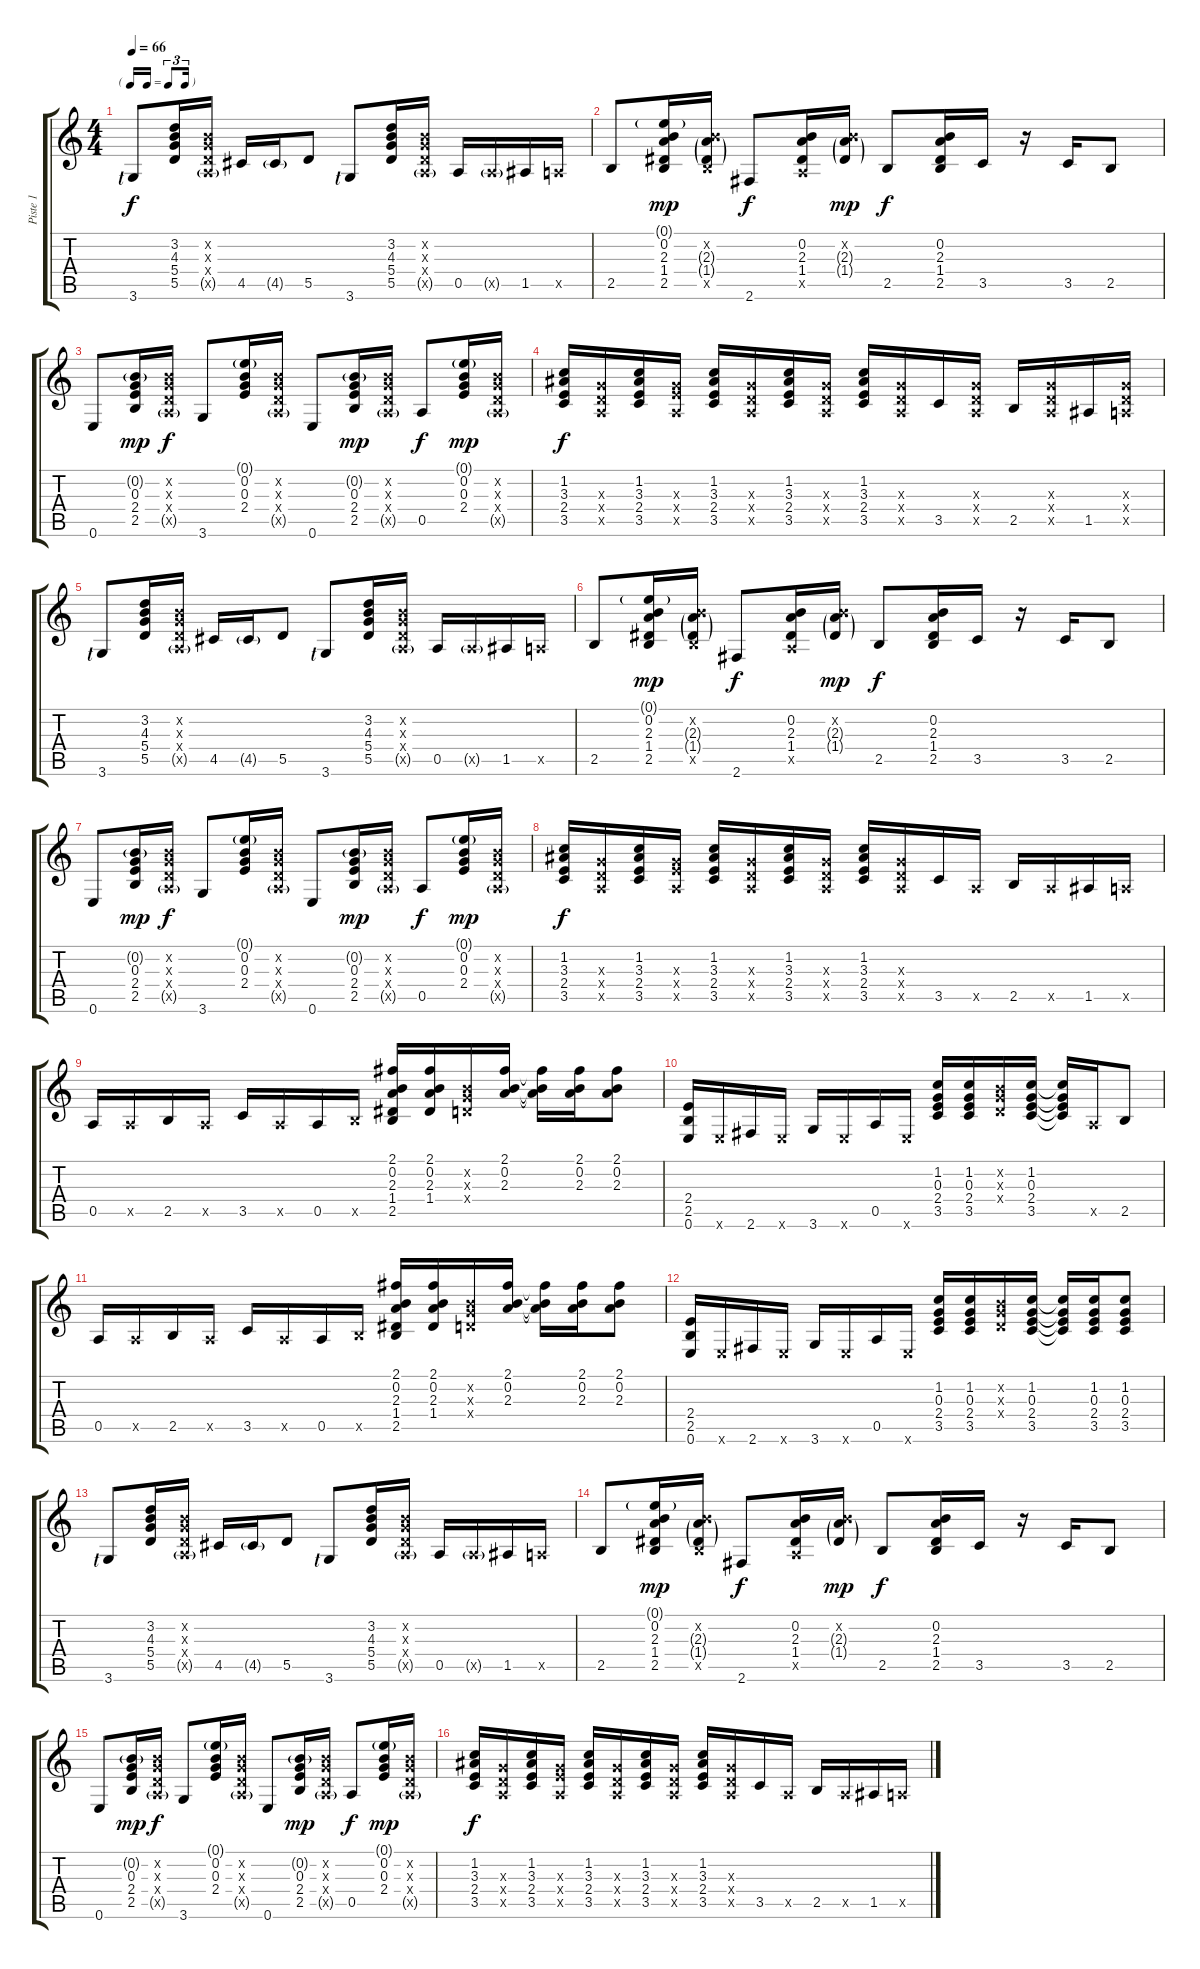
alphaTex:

\track ("Piste 1" "Piste 1") {instrument acousticguitarsteel}
\staff {score tabs}
\tuning (E4 B3 G3 D3 A2 E2) {hide}
\ts (4 4)
\tf triplet16th
\tempo 66
\clef g2
\ks c
3.6{lf 1}.8{dy f} (3.2 4.3 5.4 5.5).16 (0.2{x} 0.3{x} 0.4{x} 0.5{g x}).16 4.5.16 4.5{g}.16 5.5.8 3.6{lf 1}.8 (3.2 4.3 5.4 5.5).16 (0.2{x} 0.3{x} 0.4{x} 0.5{g x}).16 0.5.16 0.5{g x}.16 1.5.16 0.5{x}.16 |
2.5.8 (0.1{g} 0.2 2.3 1.4 2.5).16{dy mp} (0.2{x} 2.3{g} 1.4{g} 2.5{x}).16 2.6.8{dy f} (0.2 2.3 1.4 0.5{x}).16 (0.2{x} 2.3{g} 1.4{g}).16{dy mp} 2.5.8{dy f} (0.2 2.3 1.4 2.5).16 3.5.16 r.16 3.5.16 2.5.8 |
0.6.8 (0.2{g} 0.3 2.4 2.5).16{dy mp} (0.2{x} 0.3{x} 0.4{x} 0.5{g x}).16{dy f} 3.6.8 (0.1{g} 0.2 0.3 2.4).16 (0.2{x} 0.3{x} 0.4{x} 0.5{g x}).16 0.6.8 (0.2{g} 0.3 2.4 2.5).16{dy mp} (0.2{x} 0.3{x} 0.4{x} 0.5{g x}).16 0.5.8{dy f} (0.1{g} 0.2 0.3 2.4).16{dy mp} (0.2{x} 0.3{x} 0.4{x} 0.5{g x}).16 |
(1.2 3.3 2.4 3.5).16{dy f} (0.3{x} 0.4{x} 0.5{x}).16 (1.2 3.3 2.4 3.5).16 (0.3{x} 2.4{x} 0.5{x}).16 (1.2 3.3 2.4 3.5).16 (0.3{x} 0.4{x} 0.5{x}).16 (1.2 3.3 2.4 3.5).16 (0.3{x} 0.4{x} 0.5{x}).16 (1.2 3.3 2.4 3.5).16 (0.3{x} 0.4{x} 0.5{x}).16 3.5.16 (0.3{x} 0.4{x} 0.5{x}).16 2.5.16 (0.3{x} 0.4{x} 0.5{x}).16 1.5.16 (0.3{x} 0.4{x} 0.5{x}).16 |
3.6{lf 1}.8 (3.2 4.3 5.4 5.5).16 (0.2{x} 0.3{x} 0.4{x} 0.5{g x}).16 4.5.16 4.5{g}.16 5.5.8 3.6{lf 1}.8 (3.2 4.3 5.4 5.5).16 (0.2{x} 0.3{x} 0.4{x} 0.5{g x}).16 0.5.16 0.5{g x}.16 1.5.16 0.5{x}.16 |
2.5.8 (0.1{g} 0.2 2.3 1.4 2.5).16{dy mp} (0.2{x} 2.3{g} 1.4{g} 2.5{x}).16 2.6.8{dy f} (0.2 2.3 1.4 0.5{x}).16 (0.2{x} 2.3{g} 1.4{g}).16{dy mp} 2.5.8{dy f} (0.2 2.3 1.4 2.5).16 3.5.16 r.16 3.5.16 2.5.8 |
0.6.8 (0.2{g} 0.3 2.4 2.5).16{dy mp} (0.2{x} 0.3{x} 0.4{x} 0.5{g x}).16{dy f} 3.6.8 (0.1{g} 0.2 0.3 2.4).16 (0.2{x} 0.3{x} 0.4{x} 0.5{g x}).16 0.6.8 (0.2{g} 0.3 2.4 2.5).16{dy mp} (0.2{x} 0.3{x} 0.4{x} 0.5{g x}).16 0.5.8{dy f} (0.1{g} 0.2 0.3 2.4).16{dy mp} (0.2{x} 0.3{x} 0.4{x} 0.5{g x}).16 |
(1.2 3.3 2.4 3.5).16{dy f} (0.3{x} 0.4{x} 0.5{x}).16 (1.2 3.3 2.4 3.5).16 (0.3{x} 2.4{x} 0.5{x}).16 (1.2 3.3 2.4 3.5).16 (0.3{x} 0.4{x} 0.5{x}).16 (1.2 3.3 2.4 3.5).16 (0.3{x} 0.4{x} 0.5{x}).16 (1.2 3.3 2.4 3.5).16 (0.3{x} 0.4{x} 0.5{x}).16 3.5.16 0.5{x}.16 2.5.16 0.5{x}.16 1.5.16 0.5{x}.16 |
0.5.16 0.5{x}.16 2.5.16 0.5{x}.16 3.5.16 0.5{x}.16 0.5.16 2.5{x}.16 (2.1 0.2 2.3 1.4 2.5).16 (2.1 0.2 2.3 1.4).16 (0.2{x} 0.3{x} 0.4{x}).16 (2.1 0.2 2.3).16 (2.1{t} 0.2{t} 2.3{t}).16 (2.1 0.2 2.3).16 (2.1 0.2 2.3).8 |
(2.4 2.5 0.6).16 0.6{x}.16 2.6.16 0.6{x}.16 3.6.16 0.6{x}.16 0.5.16 0.6{x}.16 (1.2 0.3 2.4 3.5).16 (1.2 0.3 2.4 3.5).16 (0.2{x} 0.3{x} 0.4{x}).16 (1.2 0.3 2.4 3.5).16 (1.2{t} 0.3{t} 2.4{t} 3.5{t}).16 0.5{x}.16 2.5.8 |
0.5.16 0.5{x}.16 2.5.16 0.5{x}.16 3.5.16 0.5{x}.16 0.5.16 2.5{x}.16 (2.1 0.2 2.3 1.4 2.5).16 (2.1 0.2 2.3 1.4).16 (0.2{x} 0.3{x} 0.4{x}).16 (2.1 0.2 2.3).16 (2.1{t} 0.2{t} 2.3{t}).16 (2.1 0.2 2.3).16 (2.1 0.2 2.3).8 |
(2.4 2.5 0.6).16 0.6{x}.16 2.6.16 0.6{x}.16 3.6.16 0.6{x}.16 0.5.16 0.6{x}.16 (1.2 0.3 2.4 3.5).16 (1.2 0.3 2.4 3.5).16 (0.2{x} 0.3{x} 0.4{x}).16 (1.2 0.3 2.4 3.5).16 (1.2{t} 0.3{t} 2.4{t} 3.5{t}).16 (1.2 0.3 2.4 3.5).16 (1.2 0.3 2.4 3.5).8 |
3.6{lf 1}.8 (3.2 4.3 5.4 5.5).16 (0.2{x} 0.3{x} 0.4{x} 0.5{g x}).16 4.5.16 4.5{g}.16 5.5.8 3.6{lf 1}.8 (3.2 4.3 5.4 5.5).16 (0.2{x} 0.3{x} 0.4{x} 0.5{g x}).16 0.5.16 0.5{g x}.16 1.5.16 0.5{x}.16 |
2.5.8 (0.1{g} 0.2 2.3 1.4 2.5).16{dy mp} (0.2{x} 2.3{g} 1.4{g} 2.5{x}).16 2.6.8{dy f} (0.2 2.3 1.4 0.5{x}).16 (0.2{x} 2.3{g} 1.4{g}).16{dy mp} 2.5.8{dy f} (0.2 2.3 1.4 2.5).16 3.5.16 r.16 3.5.16 2.5.8 |
0.6.8 (0.2{g} 0.3 2.4 2.5).16{dy mp} (0.2{x} 0.3{x} 0.4{x} 0.5{g x}).16{dy f} 3.6.8 (0.1{g} 0.2 0.3 2.4).16 (0.2{x} 0.3{x} 0.4{x} 0.5{g x}).16 0.6.8 (0.2{g} 0.3 2.4 2.5).16{dy mp} (0.2{x} 0.3{x} 0.4{x} 0.5{g x}).16 0.5.8{dy f} (0.1{g} 0.2 0.3 2.4).16{dy mp} (0.2{x} 0.3{x} 0.4{x} 0.5{g x}).16 |
(1.2 3.3 2.4 3.5).16{dy f} (0.3{x} 0.4{x} 0.5{x}).16 (1.2 3.3 2.4 3.5).16 (0.3{x} 2.4{x} 0.5{x}).16 (1.2 3.3 2.4 3.5).16 (0.3{x} 0.4{x} 0.5{x}).16 (1.2 3.3 2.4 3.5).16 (0.3{x} 0.4{x} 0.5{x}).16 (1.2 3.3 2.4 3.5).16 (0.3{x} 0.4{x} 0.5{x}).16 3.5.16 0.5{x}.16 2.5.16 0.5{x}.16 1.5.16 0.5{x}.16
